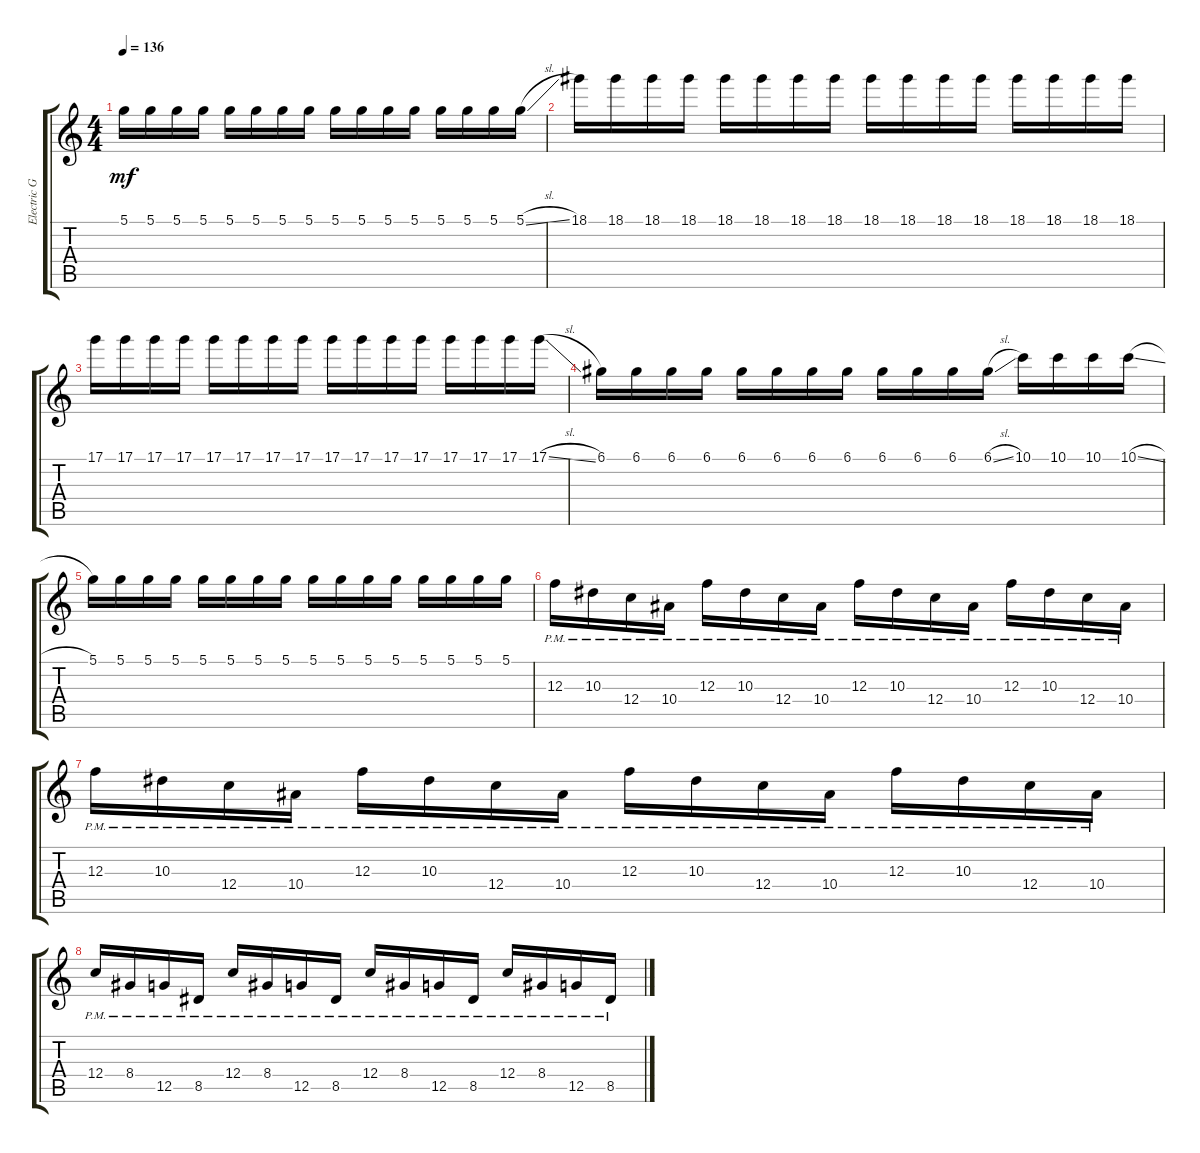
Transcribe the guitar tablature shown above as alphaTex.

\track ("Electric Guitar" "Electric G") {instrument distortionguitar}
\staff {score tabs}
\tuning (D4 A3 F3 C3 G2 C2) {hide}
\ts (4 4)
\tempo 136
\clef g2
\ks c
5.1.16{dy mf} 5.1.16 5.1.16 5.1.16 5.1.16 5.1.16 5.1.16 5.1.16 5.1.16 5.1.16 5.1.16 5.1.16 5.1.16 5.1.16 5.1.16 5.1{sl}.16 |
18.1.16 18.1.16 18.1.16 18.1.16 18.1.16 18.1.16 18.1.16 18.1.16 18.1.16 18.1.16 18.1.16 18.1.16 18.1.16 18.1.16 18.1.16 18.1.16 |
17.1.16 17.1.16 17.1.16 17.1.16 17.1.16 17.1.16 17.1.16 17.1.16 17.1.16 17.1.16 17.1.16 17.1.16 17.1.16 17.1.16 17.1.16 17.1{sl}.16 |
6.1.16 6.1.16 6.1.16 6.1.16 6.1.16 6.1.16 6.1.16 6.1.16 6.1.16 6.1.16 6.1.16 6.1{sl}.16 10.1.16 10.1.16 10.1.16 10.1{sl}.16 |
5.1.16 5.1.16 5.1.16 5.1.16 5.1.16 5.1.16 5.1.16 5.1.16 5.1.16 5.1.16 5.1.16 5.1.16 5.1.16 5.1.16 5.1.16 5.1.16 |
12.3{pm}.16 10.3{pm}.16 12.4{pm}.16 10.4{pm}.16 12.3{pm}.16 10.3{pm}.16 12.4{pm}.16 10.4{pm}.16 12.3{pm}.16 10.3{pm}.16 12.4{pm}.16 10.4{pm}.16 12.3{pm}.16 10.3{pm}.16 12.4{pm}.16 10.4{pm}.16 |
12.3{pm}.16 10.3{pm}.16 12.4{pm}.16 10.4{pm}.16 12.3{pm}.16 10.3{pm}.16 12.4{pm}.16 10.4{pm}.16 12.3{pm}.16 10.3{pm}.16 12.4{pm}.16 10.4{pm}.16 12.3{pm}.16 10.3{pm}.16 12.4{pm}.16 10.4{pm}.16 |
12.4{pm}.16 8.4{pm}.16 12.5{pm}.16 8.5{pm}.16 12.4{pm}.16 8.4{pm}.16 12.5{pm}.16 8.5{pm}.16 12.4{pm}.16 8.4{pm}.16 12.5{pm}.16 8.5{pm}.16 12.4{pm}.16 8.4{pm}.16 12.5{pm}.16 8.5{pm}.16
